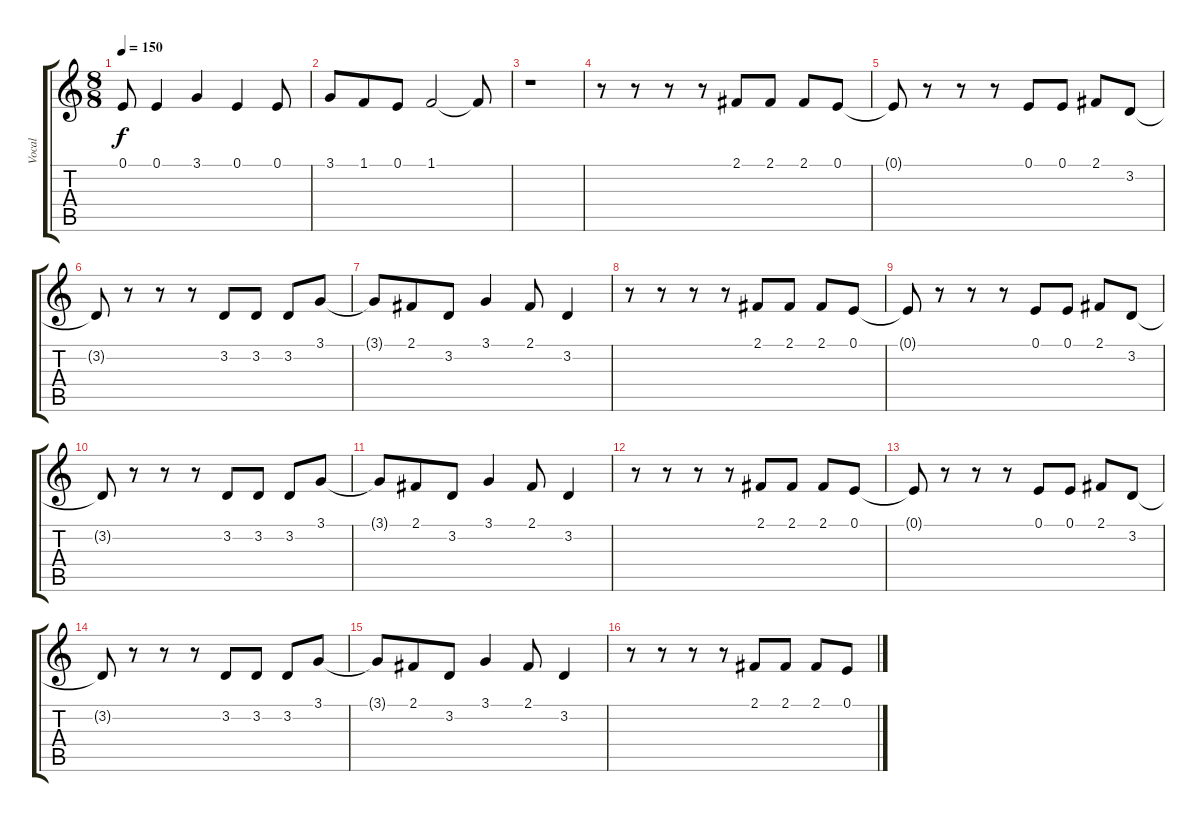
\track ("Vocal" "Vocal") {instrument violin}
\staff {score tabs}
\tuning (E4 B3 G3 D3 A2 E2) {hide}
\ts (8 8)
\tempo 150
\clef g2
\ks c
0.1{t}.8{dy f} 0.1.4 3.1.4 0.1.4 0.1.8 |
3.1.8 1.1.8 0.1.8 1.1.2 1.1{t}.8 |
r.1 |
r.8 r.8 r.8 r.8 2.1.8 2.1.8 2.1.8 0.1.8 |
0.1{t}.8 r.8 r.8 r.8 0.1.8 0.1.8 2.1.8 3.2.8 |
3.2{t}.8 r.8 r.8 r.8 3.2.8 3.2.8 3.2.8 3.1.8 |
3.1{t}.8 2.1.8 3.2.8 3.1.4 2.1.8 3.2.4 |
r.8 r.8 r.8 r.8 2.1.8 2.1.8 2.1.8 0.1.8 |
0.1{t}.8 r.8 r.8 r.8 0.1.8 0.1.8 2.1.8 3.2.8 |
3.2{t}.8 r.8 r.8 r.8 3.2.8 3.2.8 3.2.8 3.1.8 |
3.1{t}.8 2.1.8 3.2.8 3.1.4 2.1.8 3.2.4 |
r.8 r.8 r.8 r.8 2.1.8 2.1.8 2.1.8 0.1.8 |
0.1{t}.8 r.8 r.8 r.8 0.1.8 0.1.8 2.1.8 3.2.8 |
3.2{t}.8 r.8 r.8 r.8 3.2.8 3.2.8 3.2.8 3.1.8 |
3.1{t}.8 2.1.8 3.2.8 3.1.4 2.1.8 3.2.4 |
r.8 r.8 r.8 r.8 2.1.8 2.1.8 2.1.8 0.1.8
